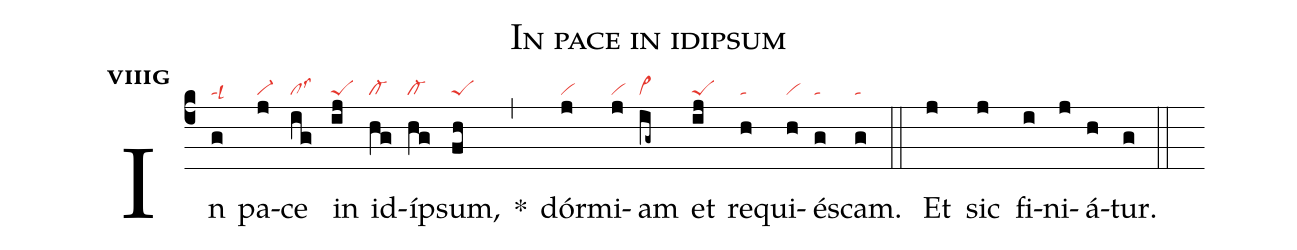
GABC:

name:In pace in idipsum;
office-part:an;
mode:8g;
nabc-lines:1;
%%
initial-style: 1;
name:In pace in idipsum;
mode: 8;
office-part: Antiphona;
annotation: Ant.;
annotation: viii g;
nabc-lines:1;
%%
(c4) In(g|talsl3) pa(j|vi-)ce(ig|cllss3) in(ij|peS) id(hg|cl-)íp(hg|cl-)sum,(fh|peS) <sp>*</sp>(,) dór(j|vi)mi(j|vi)am(ig~|vi>) et(ij|peS) re(h|ta)qui(h|vi)és(g|ta)cam.(g|ta) (::)
<eu> Et(j) sic(j) fi(i)ni(j)á(h)tur.(g) </eu> (::)
